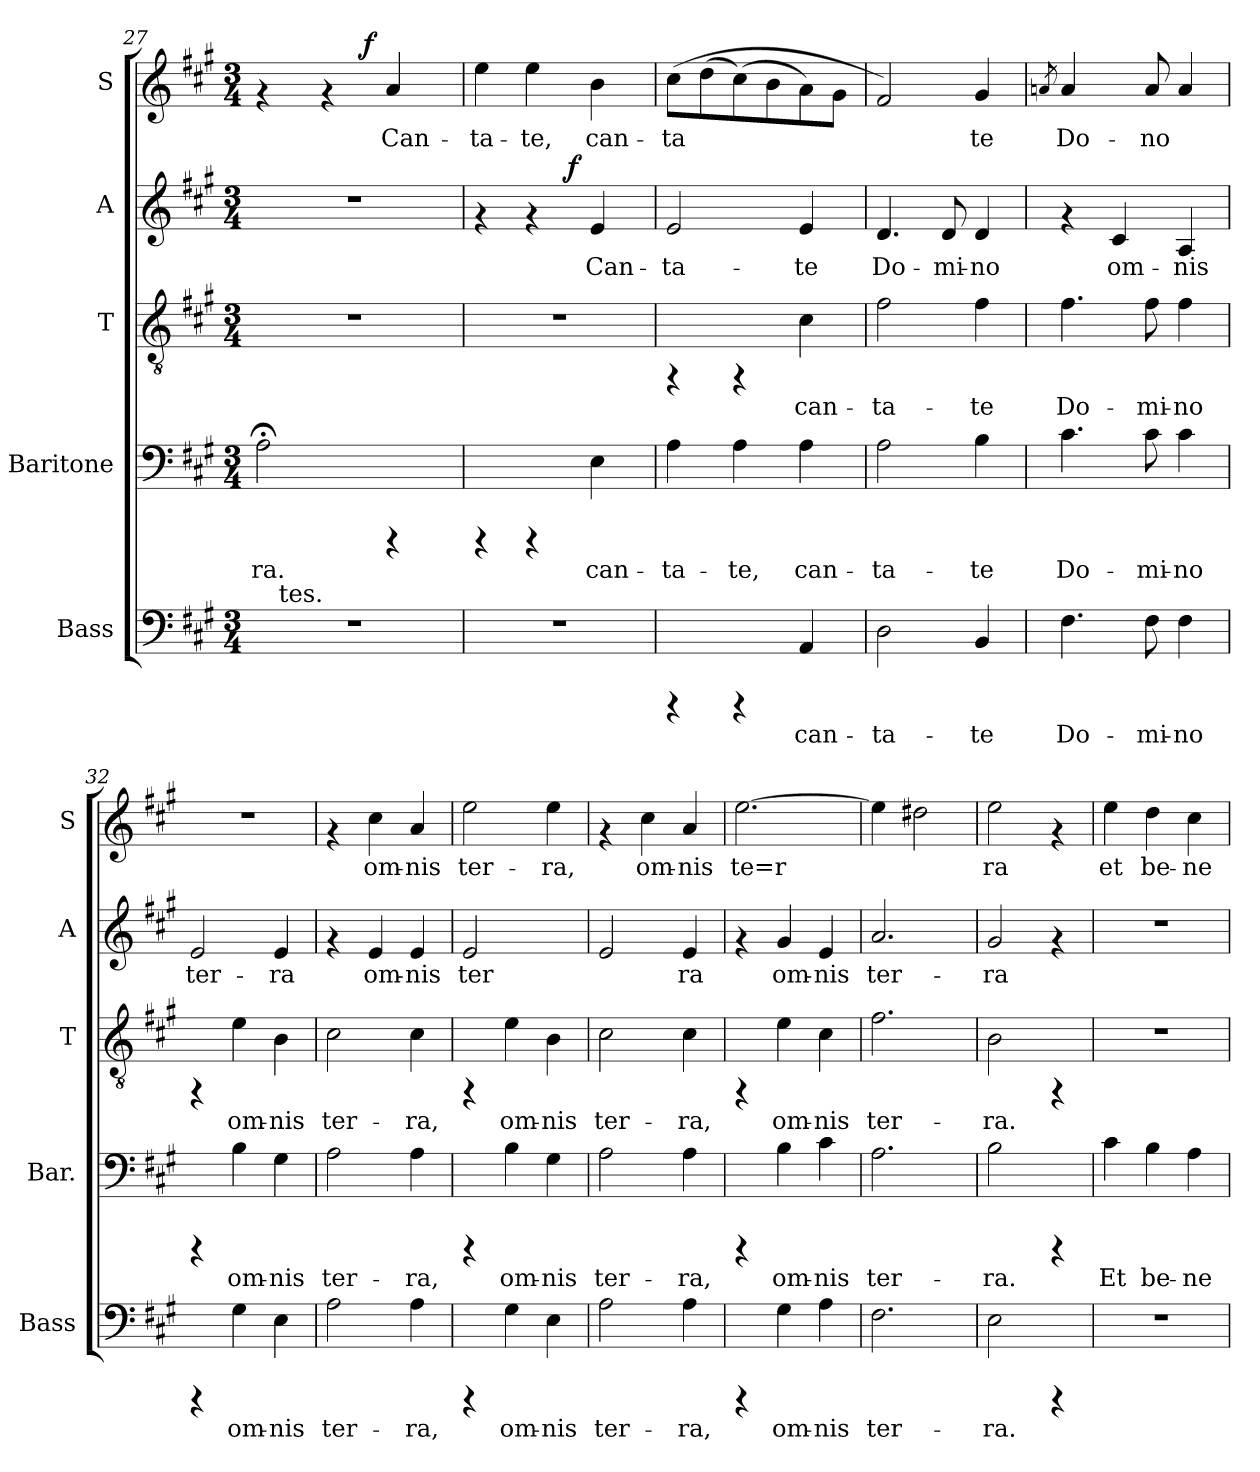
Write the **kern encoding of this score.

**kern	**text	**kern	**text	**kern	**text	**kern	**text	**dynam	**kern	**text	**dynam
*part5	*part5	*part4	*part4	*part3	*part3	*part2	*part2	*part2	*part1	*part1	*part1
*staff5	*staff5	*staff4	*staff4	*staff3	*staff3	*staff2	*staff2	*staff2	*staff1	*staff1	*staff1
*I"Bass	*	*I"Baritone	*	*I"T	*	*I"A	*	*	*I"S	*	*
*I'Bass	*	*I'Bar.	*	*I'T	*	*I'A	*	*	*I'S	*	*
*clefF4	*	*clefF4	*	*clefGv2	*	*clefG2	*	*	*clefG2	*	*
*k[f#c#g#]	*	*k[f#c#g#]	*	*k[f#c#g#]	*	*k[f#c#g#]	*	*	*k[f#c#g#]	*	*
*A:	*	*A:	*	*A:	*	*A:	*	*	*A:	*	*
*M3/4	*	*M3/4	*	*M3/4	*	*M3/4	*	*	*M3/4	*	*
=27	=27	=27	=27	=27	=27	=27	=27	=27	=27	=27	=27
!	!	!	!LO:LY:b:cj	!	!	!	!	!	!	!	!
*^	*	*	*	*	*	*	*	*	*^	*	*
2.r	16ryy	.	2A;<\	ra.	2.r	.	2.r	.	.	4rf	4..ryy	.	.
!	!LO:TX:a:t=tes.	!	!	!	!	!	!	!	!	!	!	!	!
.	2ryy	.	.	.	.	.	.	.	.	.	.	.	.
.	.	.	.	.	.	.	.	.	.	4rf	.	.	.
!	!	!	!	!	!	!	!	!	!	!	!	!	!LO:DY:a
.	.	.	.	.	.	.	.	.	.	.	4ryy	.	f
!	!	!	!	!	!	!	!	!	!	!	!	!LO:LY:b:cj	!
.	.	.	4rCCC	.	.	.	.	.	.	4a/	.	Can-	.
.	8.ryy	.	.	.	.	.	.	.	.	.	.	.	.
.	.	.	.	.	.	.	.	.	.	.	16ryy	.	.
=28	=28	=28	=28	=28	=28	=28	=28	=28	=28	=28	=28	=28	=28
!	!	!	!	!	!	!	!	!	!	!	!	!LO:LY:b:cj	!
*v	*v	*	*	*	*	*	*^	*	*	*v	*v	*	*
2.r	.	4rCCC	.	2.r	.	4rf	4..ryy	.	.	4ee\	-ta-	.
!	!	!	!	!	!	!	!	!	!	!	!LO:LY:b:cj	!
.	.	4rCCC	.	.	.	4rf	.	.	.	4ee\	-te,	.
!	!	!	!	!	!	!	!	!	!LO:DY:a	!	!	!
.	.	.	.	.	.	.	4ryy	.	f	.	.	.
!	!	!	!LO:LY:b:cj	!	!	!	!	!LO:LY:b:cj	!	!	!LO:LY:b:cj	!
.	.	4E\	can-	.	.	4e/	.	Can-	.	4b\	can-	.
.	.	.	.	.	.	.	16ryy	.	.	.	.	.
=29	=29	=29	=29	=29	=29	=29	=29	=29	=29	=29	=29	=29
!	!	!	!LO:LY:b:cj	!	!	!	!	!LO:LY:b:cj	!	!	!LO:LY:b:cj	!
*	*	*	*	*	*	*v	*v	*	*	*	*	*
4rCCC	.	4A\	-ta-	4rFF	.	2e/	-ta-	.	(>8cc#\L	-ta	.
!	!	!	!	!	!	!	!	!	!	!LO:LY:b:cj	!
.	.	.	.	.	.	.	.	.	(>8dd\	.	.
!	!	!	!LO:LY:b:cj	!	!	!	!	!	!	!LO:LY:b:cj	!
4rCCC	.	4A\	-te,	4rFF	.	.	.	.	(>8cc#\)	.	.
!	!	!	!	!	!	!	!	!	!	!LO:LY:b:cj	!
.	.	.	.	.	.	.	.	.	8b\	.	.
!	!LO:LY:b:cj	!	!LO:LY:b:cj	!	!LO:LY:b:cj	!	!LO:LY:b:cj	!	!	!LO:LY:b:cj	!
4AA/	can-	4A\	can-	4c#\	can-	4e/	-te	.	8a\)	.	.
!	!	!	!	!	!	!	!	!	!	!LO:LY:b:cj	!
.	.	.	.	.	.	.	.	.	8g#\J	.	.
=30	=30	=30	=30	=30	=30	=30	=30	=30	=30	=30	=30
!	!LO:LY:b:cj	!	!LO:LY:b:cj	!	!LO:LY:b:cj	!	!LO:LY:b:cj	!	!	!LO:LY:b:cj	!
2D\	-ta-	2A\	-ta-	2f#\	-ta-	4.d/	Do-	.	2f#/)	.	.
!	!	!	!	!	!	!	!LO:LY:b:cj	!	!	!	!
.	.	.	.	.	.	8d/	-mi-	.	.	.	.
!	!LO:LY:b:cj	!	!LO:LY:b:cj	!	!LO:LY:b:cj	!	!LO:LY:b:cj	!	!	!LO:LY:b:cj	!
4BB/	-te	4B\	-te	4f#\	-te	4d/	-no	.	4g#/	te	.
!!LO:PB:g=z
=31	=31	=31	=31	=31	=31	=31	=31	=31	=31	=31	=31
.	.	.	.	.	.	.	.	.	8qan/	.	.
!	!LO:LY:b:cj	!	!LO:LY:b:cj	!	!LO:LY:b:cj	!	!	!	!	!LO:LY:b:cj	!
4.F#\	Do-	4.c#\	Do-	4.f#\	Do-	4rf	.	.	4a/	Do-	.
!	!	!	!	!	!	!	!LO:LY:b:cj	!	!	!	!
.	.	.	.	.	.	4c#/	om-	.	8ryy	.	.
!	!LO:LY:b:cj	!	!LO:LY:b:cj	!	!LO:LY:b:cj	!	!	!	!	!LO:LY:b:cj	!
8F#\	-mi-	8c#\	-mi-	8f#\	-mi-	.	.	.	8a/	-no	.
!	!LO:LY:b:cj	!	!LO:LY:b:cj	!	!LO:LY:b:cj	!	!LO:LY:b:cj	!	!	!LO:LY:b:cj	!
4F#\	-no	4c#\	-no	4f#\	-no	4A/	-nis	.	4a/	.	.
=32	=32	=32	=32	=32	=32	=32	=32	=32	=32	=32	=32
!	!	!	!	!	!	!	!LO:LY:b:cj	!	!	!	!
4rCCC	.	4rCCC	.	4rFF	.	2e/	ter-	.	2.r	.	.
!	!LO:LY:b:cj	!	!LO:LY:b:cj	!	!LO:LY:b:cj	!	!	!	!	!	!
4G#\	om-	4B\	om-	4e\	om-	.	.	.	.	.	.
!	!LO:LY:b:cj	!	!LO:LY:b:cj	!	!LO:LY:b:cj	!	!LO:LY:b:cj	!	!	!	!
4E\	-nis	4G#\	-nis	4B\	-nis	4e/	-ra	.	.	.	.
=33	=33	=33	=33	=33	=33	=33	=33	=33	=33	=33	=33
!	!LO:LY:b:cj	!	!LO:LY:b:cj	!	!LO:LY:b:cj	!	!	!	!	!	!
2A\	ter-	2A\	ter-	2c#\	ter-	4rf	.	.	4rf	.	.
!	!	!	!	!	!	!	!LO:LY:b:cj	!	!	!LO:LY:b:cj	!
.	.	.	.	.	.	4e/	om-	.	4cc#\	om-	.
!	!LO:LY:b:cj	!	!LO:LY:b:cj	!	!LO:LY:b:cj	!	!LO:LY:b:cj	!	!	!LO:LY:b:cj	!
4A\	-ra,	4A\	-ra,	4c#\	-ra,	4e/	-nis	.	4a/	-nis	.
=34	=34	=34	=34	=34	=34	=34	=34	=34	=34	=34	=34
!	!	!	!	!	!	!	!LO:LY:b:cj	!	!	!LO:LY:b:cj	!
4rCCC	.	4rCCC	.	4rFF	.	2e/	ter	.	2ee\	ter-	.
!	!LO:LY:b:cj	!	!LO:LY:b:cj	!	!LO:LY:b:cj	!	!	!	!	!	!
4G#\	om-	4B\	om-	4e\	om-	.	.	.	.	.	.
!	!LO:LY:b:cj	!	!LO:LY:b:cj	!	!LO:LY:b:cj	!	!	!	!	!LO:LY:b:cj	!
4E\	-nis	4G#\	-nis	4B\	-nis	4ryy	.	.	4ee\	-ra,	.
=35	=35	=35	=35	=35	=35	=35	=35	=35	=35	=35	=35
!	!LO:LY:b:cj	!	!LO:LY:b:cj	!	!LO:LY:b:cj	!	!LO:LY:b:cj	!	!	!	!
2A\	ter-	2A\	ter-	2c#\	ter-	2e/	.	.	4rf	.	.
!	!	!	!	!	!	!	!	!	!	!LO:LY:b:cj	!
.	.	.	.	.	.	.	.	.	4cc#\	om-	.
!	!LO:LY:b:cj	!	!LO:LY:b:cj	!	!LO:LY:b:cj	!	!LO:LY:b:cj	!	!	!LO:LY:b:cj	!
4A\	-ra,	4A\	-ra,	4c#\	-ra,	4e/	ra	.	4a/	-nis	.
!!LO:LB:g=z
=36	=36	=36	=36	=36	=36	=36	=36	=36	=36	=36	=36
!	!	!	!	!	!	!	!	!	!	!LO:LY:b:cj	!
4rCCC	.	4rCCC	.	4rFF	.	4rf	.	.	[>2.ee\	te=r	.
!	!LO:LY:b:cj	!	!LO:LY:b:cj	!	!LO:LY:b:cj	!	!LO:LY:b:cj	!	!	!	!
4G#\	om-	4B\	om-	4e\	om-	4g#/	om-	.	.	.	.
!	!LO:LY:b:cj	!	!LO:LY:b:cj	!	!LO:LY:b:cj	!	!LO:LY:b:cj	!	!	!	!
4A\	-nis	4c#\	-nis	4c#\	-nis	4e/	-nis	.	.	.	.
=37	=37	=37	=37	=37	=37	=37	=37	=37	=37	=37	=37
!	!LO:LY:b:cj	!	!LO:LY:b:cj	!	!LO:LY:b:cj	!	!LO:LY:b:cj	!	!	!LO:LY:b:cj	!
2.F#\	ter-	2.A\	ter-	2.f#\	ter-	2.a/	ter-	.	4ee\]	.	.
!	!	!	!	!	!	!	!	!	!	!LO:LY:b:cj	!
.	.	.	.	.	.	.	.	.	2dd#X\	.	.
=38	=38	=38	=38	=38	=38	=38	=38	=38	=38	=38	=38
!	!LO:LY:b:cj	!	!LO:LY:b:cj	!	!LO:LY:b:cj	!	!LO:LY:b:cj	!	!	!LO:LY:b:cj	!
2E\	-ra.	2B\	-ra.	2B\	-ra.	2g#/	-ra	.	2ee\	ra	.
4rCCC	.	4rCCC	.	4rFF	.	4rf	.	.	4rf	.	.
=39	=39	=39	=39	=39	=39	=39	=39	=39	=39	=39	=39
!	!	!	!LO:LY:b:cj	!	!	!	!	!	!	!LO:LY:b:cj	!
2.r	.	4c#\	Et	2.r	.	2.r	.	.	4ee\	et	.
!	!	!	!LO:LY:b:cj	!	!	!	!	!	!	!LO:LY:b:cj	!
.	.	4B\	be-	.	.	.	.	.	4dd\	be-	.
!	!	!	!LO:LY:b:cj	!	!	!	!	!	!	!LO:LY:b:cj	!
.	.	4A\	-ne-	.	.	.	.	.	4cc#\	-ne-	.
=	=	=	=	=	=	=	=	=	=	=	=
*-	*-	*-	*-	*-	*-	*-	*-	*-	*-	*-	*-
